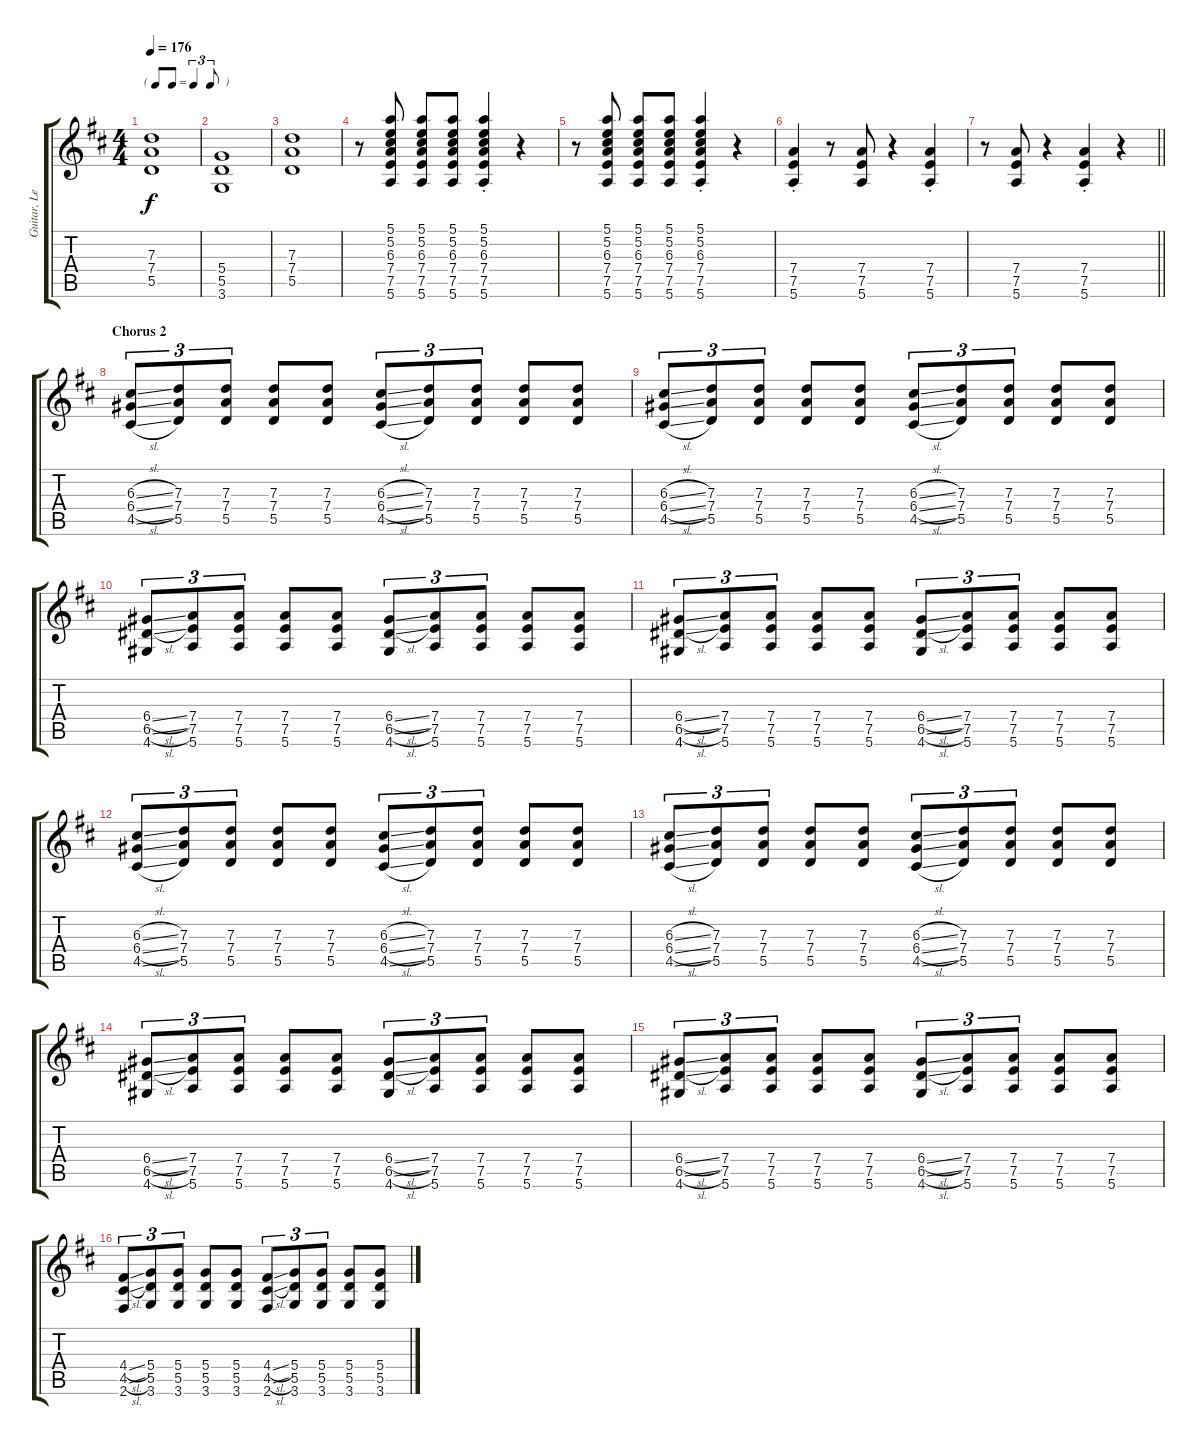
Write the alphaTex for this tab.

\track ("Guitar, Lead" "Guitar, Le") {instrument overdrivenguitar}
\staff {score tabs}
\tuning (E4 B3 G3 D3 A2 E2) {hide}
\ts (4 4)
\tf triplet8th
\tempo 176
\clef g2
\ks d
(7.3 7.4 5.5).1{dy f} |
(5.4 5.5 3.6).1 |
(7.3 7.4 5.5).1 |
r.8 (5.1 5.2 6.3 7.4 7.5 5.6).8 (5.1 5.2 6.3 7.4 7.5 5.6).8 (5.1 5.2 6.3 7.4 7.5 5.6).8 (5.1{st} 5.2{st} 6.3{st} 7.4{st} 7.5{st} 5.6{st}).4 r.4 |
r.8 (5.1 5.2 6.3 7.4 7.5 5.6).8 (5.1 5.2 6.3 7.4 7.5 5.6).8 (5.1 5.2 6.3 7.4 7.5 5.6).8 (5.1{st} 5.2{st} 6.3{st} 7.4{st} 7.5{st} 5.6{st}).4 r.4 |
(7.4{st} 7.5{st} 5.6{st}).4 r.8 (7.4 7.5 5.6).8 r.4 (7.4{st} 7.5{st} 5.6{st}).4 |
\barLineRight lightlight
r.8 (7.4 7.5 5.6).8 r.4 (7.4{st} 7.5{st} 5.6{st}).4 r.4 |
\section ("" "Chorus 2")
(6.3{sl} 6.4{sl} 4.5{sl}).8{tu (3 2)} (7.3 7.4 5.5).8{tu (3 2)} (7.3 7.4 5.5).8{tu (3 2)} (7.3 7.4 5.5).8 (7.3 7.4 5.5).8 (6.3{sl} 6.4{sl} 4.5{sl}).8{tu (3 2)} (7.3 7.4 5.5).8{tu (3 2)} (7.3 7.4 5.5).8{tu (3 2)} (7.3 7.4 5.5).8 (7.3 7.4 5.5).8 |
(6.3{sl} 6.4{sl} 4.5{sl}).8{tu (3 2)} (7.3 7.4 5.5).8{tu (3 2)} (7.3 7.4 5.5).8{tu (3 2)} (7.3 7.4 5.5).8 (7.3 7.4 5.5).8 (6.3{sl} 6.4{sl} 4.5{sl}).8{tu (3 2)} (7.3 7.4 5.5).8{tu (3 2)} (7.3 7.4 5.5).8{tu (3 2)} (7.3 7.4 5.5).8 (7.3 7.4 5.5).8 |
(6.4{sl} 6.5{sl} 4.6).8{tu (3 2)} (7.4 7.5 5.6).8{tu (3 2)} (7.4 7.5 5.6).8{tu (3 2)} (7.4 7.5 5.6).8 (7.4 7.5 5.6).8 (6.4{sl} 6.5{sl} 4.6).8{tu (3 2)} (7.4 7.5 5.6).8{tu (3 2)} (7.4 7.5 5.6).8{tu (3 2)} (7.4 7.5 5.6).8 (7.4 7.5 5.6).8 |
(6.4{sl} 6.5{sl} 4.6).8{tu (3 2)} (7.4 7.5 5.6).8{tu (3 2)} (7.4 7.5 5.6).8{tu (3 2)} (7.4 7.5 5.6).8 (7.4 7.5 5.6).8 (6.4{sl} 6.5{sl} 4.6).8{tu (3 2)} (7.4 7.5 5.6).8{tu (3 2)} (7.4 7.5 5.6).8{tu (3 2)} (7.4 7.5 5.6).8 (7.4 7.5 5.6).8 |
(6.3{sl} 6.4{sl} 4.5{sl}).8{tu (3 2)} (7.3 7.4 5.5).8{tu (3 2)} (7.3 7.4 5.5).8{tu (3 2)} (7.3 7.4 5.5).8 (7.3 7.4 5.5).8 (6.3{sl} 6.4{sl} 4.5{sl}).8{tu (3 2)} (7.3 7.4 5.5).8{tu (3 2)} (7.3 7.4 5.5).8{tu (3 2)} (7.3 7.4 5.5).8 (7.3 7.4 5.5).8 |
(6.3{sl} 6.4{sl} 4.5{sl}).8{tu (3 2)} (7.3 7.4 5.5).8{tu (3 2)} (7.3 7.4 5.5).8{tu (3 2)} (7.3 7.4 5.5).8 (7.3 7.4 5.5).8 (6.3{sl} 6.4{sl} 4.5{sl}).8{tu (3 2)} (7.3 7.4 5.5).8{tu (3 2)} (7.3 7.4 5.5).8{tu (3 2)} (7.3 7.4 5.5).8 (7.3 7.4 5.5).8 |
(6.4{sl} 6.5{sl} 4.6).8{tu (3 2)} (7.4 7.5 5.6).8{tu (3 2)} (7.4 7.5 5.6).8{tu (3 2)} (7.4 7.5 5.6).8 (7.4 7.5 5.6).8 (6.4{sl} 6.5{sl} 4.6).8{tu (3 2)} (7.4 7.5 5.6).8{tu (3 2)} (7.4 7.5 5.6).8{tu (3 2)} (7.4 7.5 5.6).8 (7.4 7.5 5.6).8 |
(6.4{sl} 6.5{sl} 4.6).8{tu (3 2)} (7.4 7.5 5.6).8{tu (3 2)} (7.4 7.5 5.6).8{tu (3 2)} (7.4 7.5 5.6).8 (7.4 7.5 5.6).8 (6.4{sl} 6.5{sl} 4.6).8{tu (3 2)} (7.4 7.5 5.6).8{tu (3 2)} (7.4 7.5 5.6).8{tu (3 2)} (7.4 7.5 5.6).8 (7.4 7.5 5.6).8 |
(4.4{sl} 4.5{sl} 2.6).8{tu (3 2)} (5.4 5.5 3.6).8{tu (3 2)} (5.4 5.5 3.6).8{tu (3 2)} (5.4 5.5 3.6).8 (5.4 5.5 3.6).8 (4.4{sl} 4.5{sl} 2.6).8{tu (3 2)} (5.4 5.5 3.6).8{tu (3 2)} (5.4 5.5 3.6).8{tu (3 2)} (5.4 5.5 3.6).8 (5.4 5.5 3.6).8
